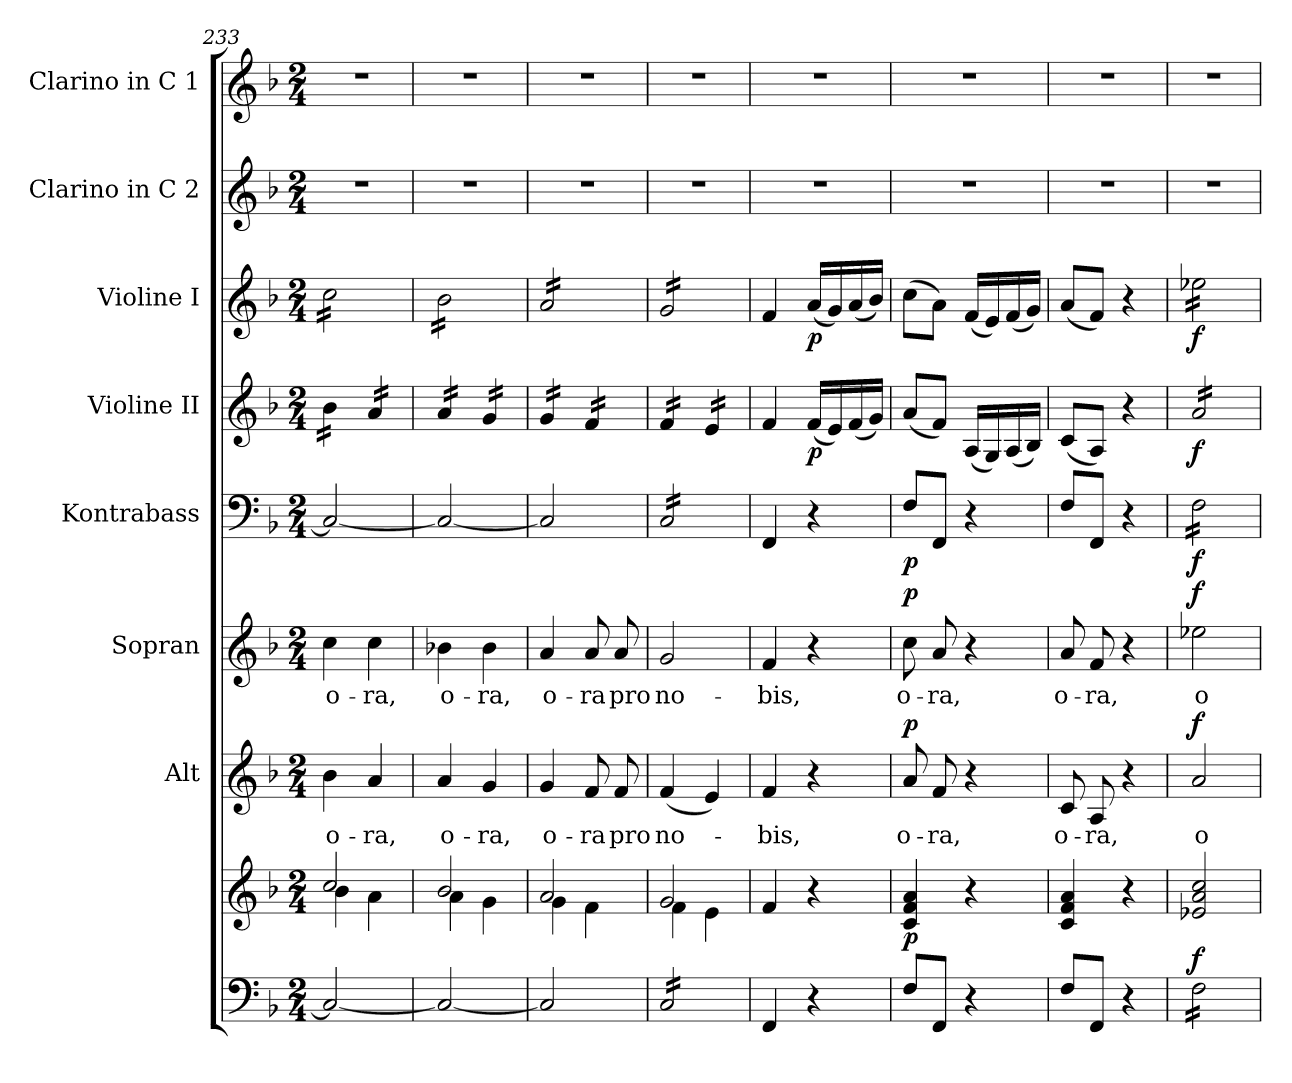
**kern	**kern	**dynam	**kern	**text	**dynam	**kern	**text	**dynam	**kern	**dynam	**kern	**dynam	**kern	**dynam	**kern	**kern
*part8	*part8	*part8	*part7	*part7	*part7	*part6	*part6	*part6	*part5	*part5	*part4	*part4	*part3	*part3	*part2	*part1
*staff9	*staff8	*staff8/9	*staff7	*staff7	*staff7	*staff6	*staff6	*staff6	*staff5	*staff5	*staff4	*staff4	*staff3	*staff3	*staff2	*staff1
*	*	*	*I"Alt	*	*	*I"Sopran	*	*	*I"Kontrabass	*	*I"Violine II	*	*I"Violine I	*	*I"Clarino in C 2	*I"Clarino in C 1
*	*	*	*I'A.	*	*	*I'S.	*	*	*I'Kb.	*	*I'Vl. II	*	*I'Vl. I	*	*	*
*clefF4	*clefG2	*	*clefG2	*	*	*clefG2	*	*	*clefF4	*	*clefG2	*	*clefG2	*	*clefG2	*clefG2
*	*	*	*	*	*	*	*	*	*ITrd7c12	*	*	*	*	*	*	*
*k[b-]	*k[b-]	*	*k[b-]	*	*	*k[b-]	*	*	*k[b-]	*	*k[b-]	*	*k[b-]	*	*k[b-]	*k[b-]
*F:	*F:	*	*F:	*	*	*F:	*	*	*F:	*	*F:	*	*F:	*	*F:	*F:
*M2/4	*M2/4	*	*M2/4	*	*	*M2/4	*	*	*M2/4	*	*M2/4	*	*M2/4	*	*M2/4	*M2/4
=233	=233	=233	=233	=233	=233	=233	=233	=233	=233	=233	=233	=233	=233	=233	=233	=233
*	*^	*	*	*	*	*	*	*	*	*	*	*	*	*	*	*
!	!	!	!	!	!LO:LY:b	!	!	!LO:LY:b	!	!	!	!	!	!	!	!	!
*	*	*	*	*	*	*	*	*	*	*	*	*tremolo	*	*	*	*	*
*	*	*	*	*	*	*	*	*	*	*	*	*	*	*tremolo	*	*	*
2C/_	2cc/	4b-\	.	4b-\	o-	.	4cc\	o-	.	2CC/_	.	16b-\LL	.	16cc\LL	.	2r	2r
.	.	.	.	.	.	.	.	.	.	.	.	16b-\	.	16cc\	.	.	.
.	.	.	.	.	.	.	.	.	.	.	.	16b-\	.	16cc\	.	.	.
.	.	.	.	.	.	.	.	.	.	.	.	16b-\JJ	.	16cc\	.	.	.
!	!	!	!	!	!LO:LY:b	!	!	!LO:LY:b	!	!	!	!	!	!	!	!	!
.	.	4a\	.	4a/	-ra,	.	4cc\	-ra,	.	.	.	16a/LL	.	16cc\	.	.	.
.	.	.	.	.	.	.	.	.	.	.	.	16a/	.	16cc\	.	.	.
.	.	.	.	.	.	.	.	.	.	.	.	16a/	.	16cc\	.	.	.
.	.	.	.	.	.	.	.	.	.	.	.	16a/JJ	.	16cc\JJ	.	.	.
=234	=234	=234	=234	=234	=234	=234	=234	=234	=234	=234	=234	=234	=234	=234	=234	=234	=234
!	!	!	!	!	!LO:LY:b	!	!	!LO:LY:b	!	!	!	!	!	!	!	!	!
2C/_	2b-/	4a\	.	4a/	o-	.	4b-X\	o-	.	2CC/_	.	16a/LL	.	16b-\LL	.	2r	2r
.	.	.	.	.	.	.	.	.	.	.	.	16a/	.	16b-\	.	.	.
.	.	.	.	.	.	.	.	.	.	.	.	16a/	.	16b-\	.	.	.
.	.	.	.	.	.	.	.	.	.	.	.	16a/JJ	.	16b-\	.	.	.
!	!	!	!	!	!LO:LY:b	!	!	!LO:LY:b	!	!	!	!	!	!	!	!	!
.	.	4g\	.	4g/	-ra,	.	4b-\	-ra,	.	.	.	16g/LL	.	16b-\	.	.	.
.	.	.	.	.	.	.	.	.	.	.	.	16g/	.	16b-\	.	.	.
.	.	.	.	.	.	.	.	.	.	.	.	16g/	.	16b-\	.	.	.
.	.	.	.	.	.	.	.	.	.	.	.	16g/JJ	.	16b-\JJ	.	.	.
=235	=235	=235	=235	=235	=235	=235	=235	=235	=235	=235	=235	=235	=235	=235	=235	=235	=235
!	!	!	!	!	!LO:LY:b	!	!	!LO:LY:b	!	!	!	!	!	!	!	!	!
2C/]	2a/	4g\	.	4g/	o-	.	4a/	o-	.	2CC/]	.	16g/LL	.	16a/LL	.	2r	2r
.	.	.	.	.	.	.	.	.	.	.	.	16g/	.	16a/	.	.	.
.	.	.	.	.	.	.	.	.	.	.	.	16g/	.	16a/	.	.	.
.	.	.	.	.	.	.	.	.	.	.	.	16g/JJ	.	16a/	.	.	.
!	!	!	!	!	!LO:LY:b	!	!	!LO:LY:b	!	!	!	!	!	!	!	!	!
.	.	4f\	.	8f/	-ra	.	8a/	-ra	.	.	.	16f/LL	.	16a/	.	.	.
.	.	.	.	.	.	.	.	.	.	.	.	16f/	.	16a/	.	.	.
!	!	!	!	!	!LO:LY:b	!	!	!LO:LY:b	!	!	!	!	!	!	!	!	!
.	.	.	.	8f/	pro	.	8a/	pro	.	.	.	16f/	.	16a/	.	.	.
.	.	.	.	.	.	.	.	.	.	.	.	16f/JJ	.	16a/JJ	.	.	.
=236	=236	=236	=236	=236	=236	=236	=236	=236	=236	=236	=236	=236	=236	=236	=236	=236	=236
!	!	!	!	!	!LO:LY:b	!	!	!LO:LY:b	!	!	!	!	!	!	!	!	!
*tremolo	*	*	*	*	*	*	*	*	*	*	*	*	*	*	*	*	*
*	*	*	*	*	*	*	*	*	*	*tremolo	*	*	*	*	*	*	*
16C/LL	2g/	4f\	.	(<4f/	no-	.	2g/	no-	.	16CC/LL	.	16f/LL	.	16g/LL	.	2r	2r
16C/	.	.	.	.	.	.	.	.	.	16CC/	.	16f/	.	16g/	.	.	.
16C/	.	.	.	.	.	.	.	.	.	16CC/	.	16f/	.	16g/	.	.	.
16C/	.	.	.	.	.	.	.	.	.	16CC/	.	16f/JJ	.	16g/	.	.	.
16C/	.	4e\	.	4e/)	.	.	.	.	.	16CC/	.	16e/LL	.	16g/	.	.	.
16C/	.	.	.	.	.	.	.	.	.	16CC/	.	16e/	.	16g/	.	.	.
16C/	.	.	.	.	.	.	.	.	.	16CC/	.	16e/	.	16g/	.	.	.
16C/JJ	.	.	.	.	.	.	.	.	.	16CC/JJ	.	16e/JJ	.	16g/JJ	.	.	.
*	*	*	*	*	*	*	*	*	*	*	*	*	*	*Xtremolo	*	*	*
*	*	*	*	*	*	*	*	*	*	*	*	*Xtremolo	*	*	*	*	*
*	*	*	*	*	*	*	*	*	*	*Xtremolo	*	*	*	*	*	*	*
*Xtremolo	*	*	*	*	*	*	*	*	*	*	*	*	*	*	*	*	*
=237	=237	=237	=237	=237	=237	=237	=237	=237	=237	=237	=237	=237	=237	=237	=237	=237	=237
!	!	!	!	!	!LO:LY:b	!	!	!LO:LY:b	!	!	!	!	!	!	!	!	!
*	*v	*v	*	*	*	*	*	*	*	*	*	*	*	*	*	*	*
4FF/	4f/	.	4f/	-bis,	.	4f/	-bis,	.	4FFF/	.	4f/	.	4f/	.	2r	2r
!	!	!	!	!	!	!	!	!	!	!	!	!LO:DY:b	!	!LO:DY:b	!	!
4r	4r	.	4r	.	.	4r	.	.	4r	.	(<16f/LL	p	(<16a/LL	p	.	.
.	.	.	.	.	.	.	.	.	.	.	16e/)	.	16g/)	.	.	.
.	.	.	.	.	.	.	.	.	.	.	(<16f/	.	(<16a/	.	.	.
.	.	.	.	.	.	.	.	.	.	.	16g/JJ)	.	16b-/JJ)	.	.	.
=238	=238	=238	=238	=238	=238	=238	=238	=238	=238	=238	=238	=238	=238	=238	=238	=238
!	!	!LO:DY:a=2	!	!LO:LY:b	!LO:DY:a	!	!LO:LY:b	!LO:DY:a	!	!LO:DY:b	!	!	!	!	!	!
8F/L	4c/ 4f/ 4a/	p	8a/	o-	p	8cc\	o-	p	8FF/L	p	(<8a/L	.	(>8cc\L	.	2r	2r
!	!	!	!	!LO:LY:b	!	!	!LO:LY:b	!	!	!	!	!	!	!	!	!
8FF/J	.	.	8f/	-ra,	.	8a/	-ra,	.	8FFF/J	.	8f/J)	.	8a\J)	.	.	.
4r	4r	.	4r	.	.	4r	.	.	4r	.	(<16A/LL	.	(<16f/LL	.	.	.
.	.	.	.	.	.	.	.	.	.	.	16G/)	.	16e/)	.	.	.
.	.	.	.	.	.	.	.	.	.	.	(<16A/	.	(<16f/	.	.	.
.	.	.	.	.	.	.	.	.	.	.	16B-/JJ)	.	16g/JJ)	.	.	.
!!LO:PB:g=z
=239	=239	=239	=239	=239	=239	=239	=239	=239	=239	=239	=239	=239	=239	=239	=239	=239
!	!	!	!	!LO:LY:b	!	!	!LO:LY:b	!	!	!	!	!	!	!	!	!
8F/L	4c/ 4f/ 4a/	.	8c/	o-	.	8a/	o-	.	8FF/L	.	(<8c/L	.	(<8a/L	.	2r	2r
!	!	!	!	!LO:LY:b	!	!	!LO:LY:b	!	!	!	!	!	!	!	!	!
8FF/J	.	.	8A/	-ra,	.	8f/	-ra,	.	8FFF/J	.	8A/J)	.	8f/J)	.	.	.
4r	4r	.	4r	.	.	4r	.	.	4r	.	4r	.	4r	.	.	.
=240	=240	=240	=240	=240	=240	=240	=240	=240	=240	=240	=240	=240	=240	=240	=240	=240
!	!	!LO:DY:a=2	!	!LO:LY:b	!LO:DY:a	!	!LO:LY:b	!LO:DY:a	!	!LO:DY:b	!	!LO:DY:b	!	!LO:DY:b	!	!
*tremolo	*	*	*	*	*	*	*	*	*	*	*	*	*	*	*	*
*	*	*	*	*	*	*	*	*	*tremolo	*	*	*	*	*	*	*
*	*	*	*	*	*	*	*	*	*	*	*tremolo	*	*	*	*	*
*	*	*	*	*	*	*	*	*	*	*	*	*	*tremolo	*	*	*
16F\LL	2e-X/ 2a/ 2cc/	f	2a/	o-	f	2ee-X\	o-	f	16FF\LL	f	16a/LL	f	16ee-X\LL	f	2r	2r
16F\	.	.	.	.	.	.	.	.	16FF\	.	16a/	.	16ee-X\	.	.	.
16F\	.	.	.	.	.	.	.	.	16FF\	.	16a/	.	16ee-X\	.	.	.
16F\	.	.	.	.	.	.	.	.	16FF\	.	16a/	.	16ee-X\	.	.	.
16F\	.	.	.	.	.	.	.	.	16FF\	.	16a/	.	16ee-X\	.	.	.
16F\	.	.	.	.	.	.	.	.	16FF\	.	16a/	.	16ee-X\	.	.	.
16F\	.	.	.	.	.	.	.	.	16FF\	.	16a/	.	16ee-X\	.	.	.
16F\JJ	.	.	.	.	.	.	.	.	16FF\JJ	.	16a/JJ	.	16ee-X\JJ	.	.	.
*	*	*	*	*	*	*	*	*	*	*	*	*	*Xtremolo	*	*	*
*	*	*	*	*	*	*	*	*	*	*	*Xtremolo	*	*	*	*	*
*	*	*	*	*	*	*	*	*	*Xtremolo	*	*	*	*	*	*	*
*Xtremolo	*	*	*	*	*	*	*	*	*	*	*	*	*	*	*	*
=	=	=	=	=	=	=	=	=	=	=	=	=	=	=	=	=
*-	*-	*-	*-	*-	*-	*-	*-	*-	*-	*-	*-	*-	*-	*-	*-	*-
